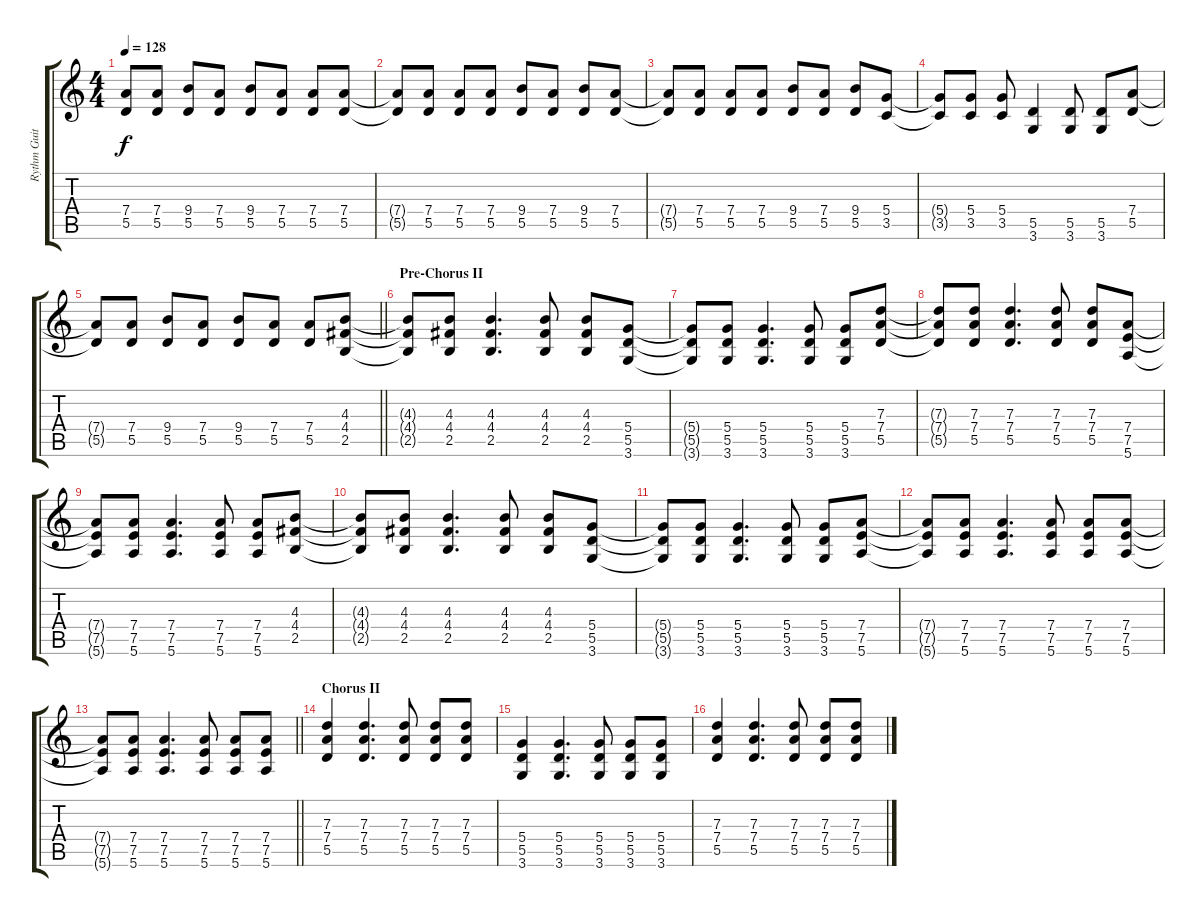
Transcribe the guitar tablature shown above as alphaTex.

\track ("Rythm Guitar" "Rythm Guit") {instrument overdrivenguitar}
\staff {score tabs}
\tuning (E4 B3 G3 D3 A2 E2) {hide}
\ts (4 4)
\tempo 128
\clef g2
\ks c
(7.4{t} 5.5{t}).8{dy f} (7.4 5.5).8 (9.4 5.5).8 (7.4 5.5).8 (9.4 5.5).8 (7.4 5.5).8 (7.4 5.5).8 (7.4 5.5).8 |
(7.4{t} 5.5{t}).8 (7.4 5.5).8 (7.4 5.5).8 (7.4 5.5).8 (9.4 5.5).8 (7.4 5.5).8 (9.4 5.5).8 (7.4 5.5).8 |
(7.4{t} 5.5{t}).8 (7.4 5.5).8 (7.4 5.5).8 (7.4 5.5).8 (9.4 5.5).8 (7.4 5.5).8 (9.4 5.5).8 (5.4 3.5).8 |
(5.4{t} 3.5{t}).8 (5.4 3.5).8 (5.4 3.5).8 (5.5 3.6).4 (5.5 3.6).8 (5.5 3.6).8 (7.4 5.5).8 |
\barLineRight lightlight
(7.4{t} 5.5{t}).8 (7.4 5.5).8 (9.4 5.5).8 (7.4 5.5).8 (9.4 5.5).8 (7.4 5.5).8 (7.4 5.5).8 (4.3 4.4 2.5).8 |
\section ("" "Pre-Chorus II")
(4.3{t} 4.4{t} 2.5{t}).8 (4.3 4.4 2.5).8 (4.3 4.4 2.5).4{d} (4.3 4.4 2.5).8 (4.3 4.4 2.5).8 (5.4 5.5 3.6).8 |
(5.4{t} 5.5{t} 3.6{t}).8 (5.4 5.5 3.6).8 (5.4 5.5 3.6).4{d} (5.4 5.5 3.6).8 (5.4 5.5 3.6).8 (7.3 7.4 5.5).8 |
(7.3{t} 7.4{t} 5.5{t}).8 (7.3 7.4 5.5).8 (7.3 7.4 5.5).4{d} (7.3 7.4 5.5).8 (7.3 7.4 5.5).8 (7.4 7.5 5.6).8 |
(7.4{t} 7.5{t} 5.6{t}).8 (7.4 7.5 5.6).8 (7.4 7.5 5.6).4{d} (7.4 7.5 5.6).8 (7.4 7.5 5.6).8 (4.3 4.4 2.5).8 |
(4.3{t} 4.4{t} 2.5{t}).8 (4.3 4.4 2.5).8 (4.3 4.4 2.5).4{d} (4.3 4.4 2.5).8 (4.3 4.4 2.5).8 (5.4 5.5 3.6).8 |
(5.4{t} 5.5{t} 3.6{t}).8 (5.4 5.5 3.6).8 (5.4 5.5 3.6).4{d} (5.4 5.5 3.6).8 (5.4 5.5 3.6).8 (7.4 7.5 5.6).8 |
(7.4{t} 7.5{t} 5.6{t}).8 (7.4 7.5 5.6).8 (7.4 7.5 5.6).4{d} (7.4 7.5 5.6).8 (7.4 7.5 5.6).8 (7.4 7.5 5.6).8 |
\barLineRight lightlight
(7.4{t} 7.5{t} 5.6{t}).8 (7.4 7.5 5.6).8 (7.4 7.5 5.6).4{d} (7.4 7.5 5.6).8 (7.4 7.5 5.6).8 (7.4 7.5 5.6).8 |
\section ("" "Chorus II")
(7.3 7.4 5.5).4 (7.3 7.4 5.5).4{d} (7.3 7.4 5.5).8 (7.3 7.4 5.5).8 (7.3 7.4 5.5).8 |
(5.4 5.5 3.6).4 (5.4 5.5 3.6).4{d} (5.4 5.5 3.6).8 (5.4 5.5 3.6).8 (5.4 5.5 3.6).8 |
(7.3 7.4 5.5).4 (7.3 7.4 5.5).4{d} (7.3 7.4 5.5).8 (7.3 7.4 5.5).8 (7.3 7.4 5.5).8
